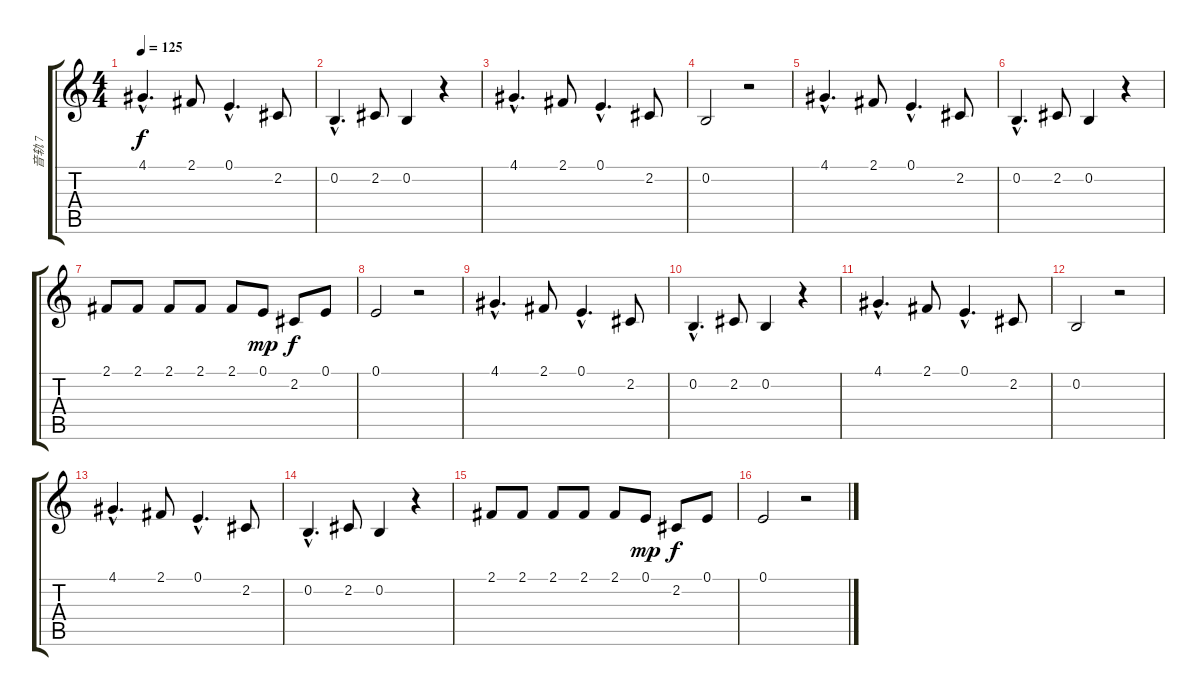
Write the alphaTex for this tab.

\track ("音轨 7" "音轨 7") {instrument brightacousticpiano}
\staff {score tabs}
\tuning (E4 B3 G3 D3 A2 E2) {hide}
\ts (4 4)
\tempo 125
\clef g2
\ks c
4.1{hac}.4{d dy f} 2.1.8 0.1{hac}.4{d} 2.2.8 |
0.2{hac}.4{d} 2.2.8 0.2.4 r.4 |
4.1{hac}.4{d} 2.1.8 0.1{hac}.4{d} 2.2.8 |
0.2.2 r.2 |
4.1{hac}.4{d} 2.1.8 0.1{hac}.4{d} 2.2.8 |
0.2{hac}.4{d} 2.2.8 0.2.4 r.4 |
2.1.8 2.1.8 2.1.8 2.1.8 2.1.8 0.1.8{dy mp} 2.2.8{dy f} 0.1.8 |
0.1.2 r.2 |
4.1{hac}.4{d} 2.1.8 0.1{hac}.4{d} 2.2.8 |
0.2{hac}.4{d} 2.2.8 0.2.4 r.4 |
4.1{hac}.4{d} 2.1.8 0.1{hac}.4{d} 2.2.8 |
0.2.2 r.2 |
4.1{hac}.4{d} 2.1.8 0.1{hac}.4{d} 2.2.8 |
0.2{hac}.4{d} 2.2.8 0.2.4 r.4 |
2.1.8 2.1.8 2.1.8 2.1.8 2.1.8 0.1.8{dy mp} 2.2.8{dy f} 0.1.8 |
0.1.2 r.2
